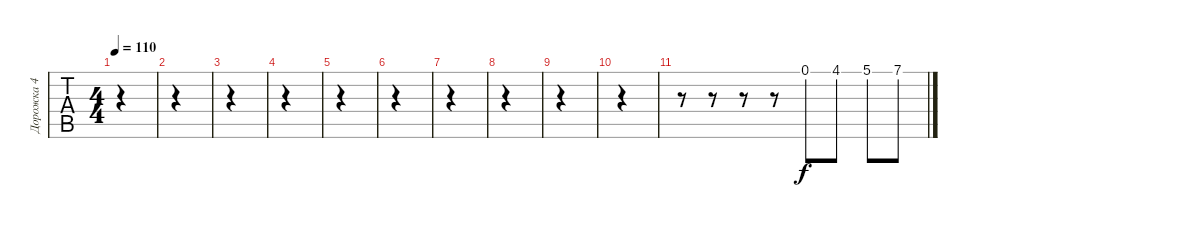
\track ("Дорожка 4" "Дорожка 4") {instrument acousticguitarsteel}
\staff {tabs}
\tuning (E4 B3 G3 D3 A2 E2) {hide}
\ts (4 4)
\tempo 110
\clef g2
\ks c
|
|
|
|
|
|
|
|
|
|
r.8 r.8 r.8 r.8 0.1.8{dy f} 4.1.8 5.1.8 7.1.8
